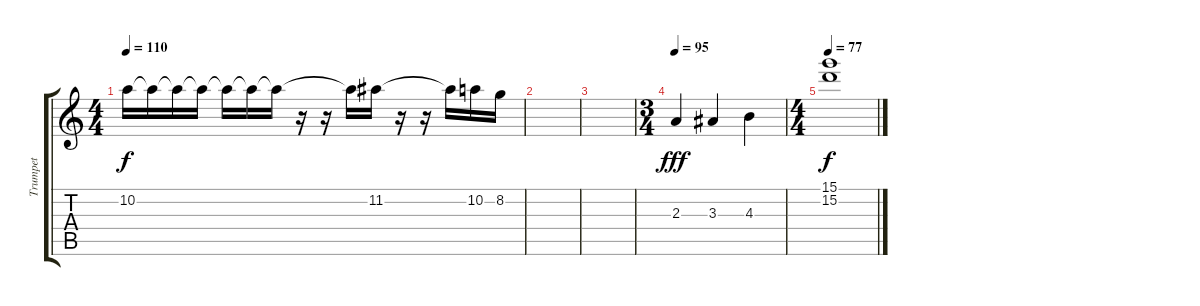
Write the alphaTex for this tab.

\track ("Trumpet" "Trumpet") {instrument brasssection}
\staff {score tabs}
\tuning (E5 B4 G4 D4 A3 E3) {hide}
\ts (4 4)
\tempo 110
\clef g2
\ks c
10.2{t}.16{dy f} 10.2{t}.16 10.2{t}.16 10.2{t}.16 10.2{t}.16 10.2{t}.16 10.2{t}.16 r.16 r.16 10.2{t}.16 11.2.16 r.16 r.16 11.2{t}.16 10.2.16 8.2.16 |
|
|
\ts (3 4)
\tempo 95
2.3.4{dy fff} 3.3.4 4.3.4 |
\ts (4 4)
\tempo 77
(15.1 15.2).1{dy f}
